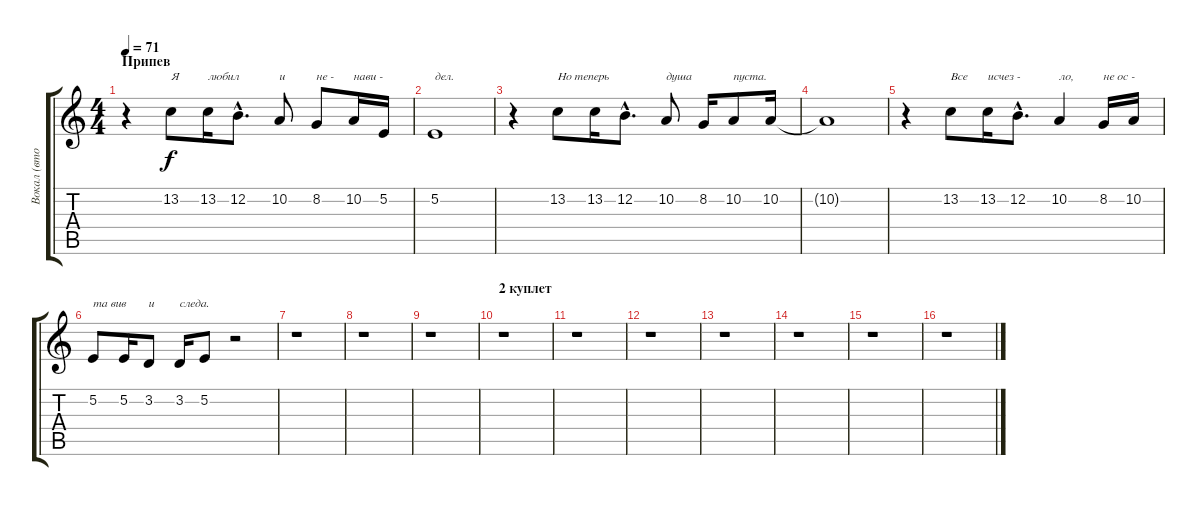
\track ("Вокал (второй голос)" "Вокал (вто") {instrument acousticgrandpiano}
\staff {score tabs}
\tuning (E4 B3 G3 D3 A2 E2) {hide}
\ts (4 4)
\section ("" "Припев")
\tempo 71
\clef g2
\ks c
r.4{dy f} 13.2.8{txt "Я"} 13.2.16{txt "любил"} 12.2{hac}.8{d} 10.2.8{txt "и"} 8.2.8{txt "не -"} 10.2.16{txt "нави -"} 5.2.16 |
5.2.1{txt "дел."} |
r.4 13.2.8{txt "Но теперь"} 13.2.16 12.2{hac}.8{d} 10.2.8{txt "душа"} 8.2.16 10.2.8{txt "пуста."} 10.2.16 |
10.2{t}.1 |
r.4 13.2.8{txt "Все"} 13.2.16{txt "исчез -"} 12.2{hac}.8{d} 10.2.4{txt "ло,"} 8.2.16{txt "не ос -"} 10.2.16 |
5.2.8{txt "та вив"} 5.2.16 3.2.8{txt "и"} 3.2.16{txt "следа."} 5.2.8 r.2 |
r.1 |
r.1 |
r.1 |
\section ("" "2 куплет")
r.1 |
r.1 |
r.1 |
r.1 |
r.1 |
r.1 |
r.1
